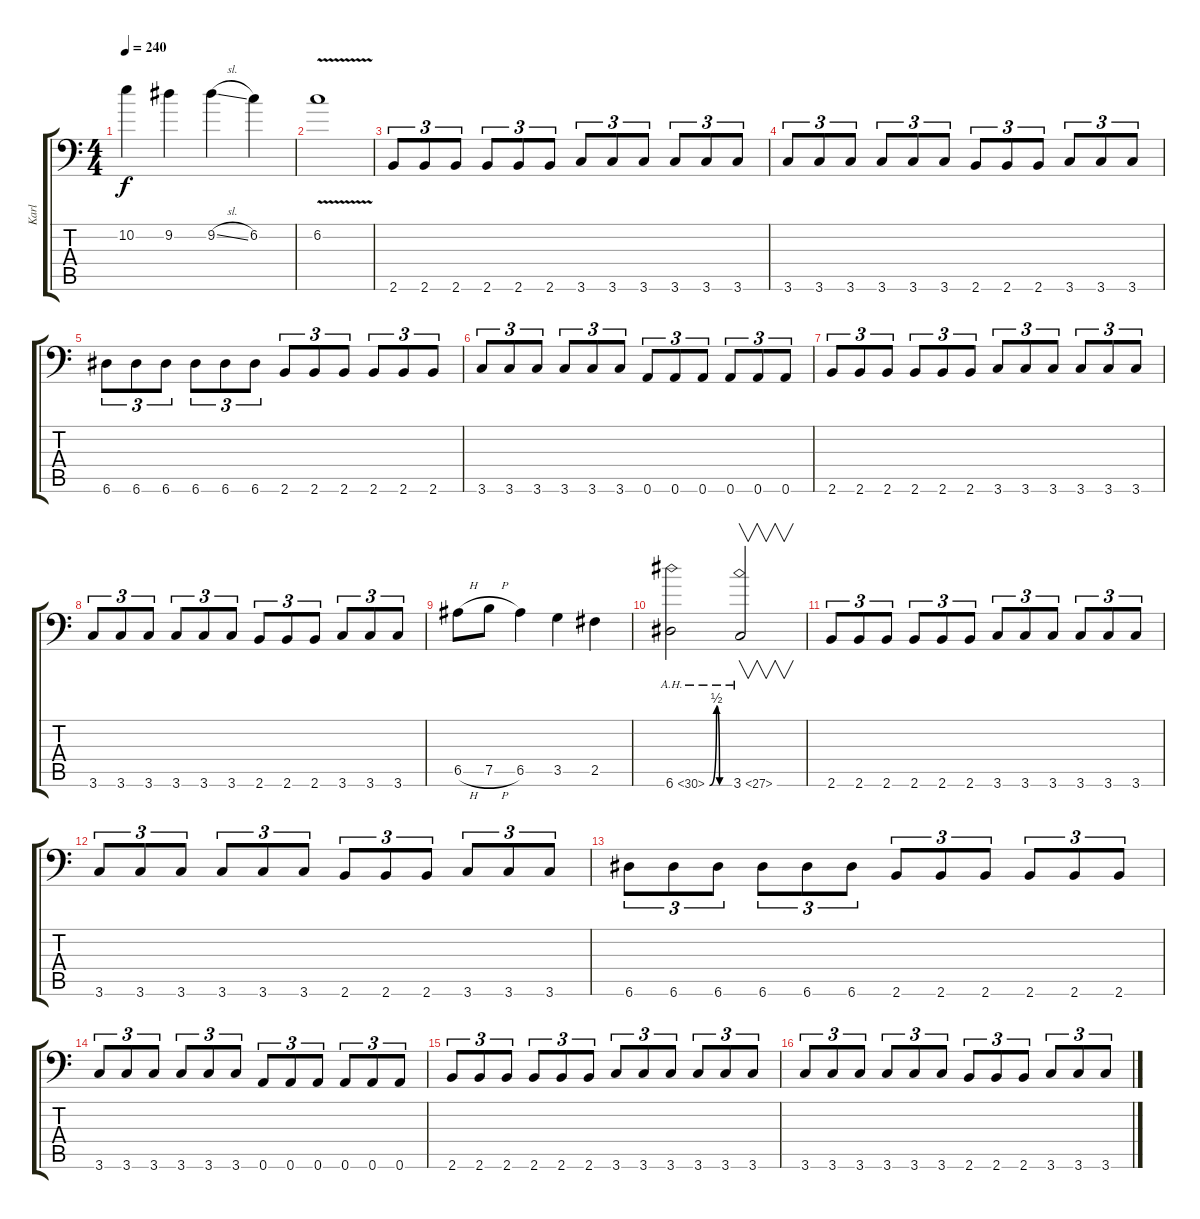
\track ("Karl" "Karl") {instrument distortionguitar}
\staff {score tabs}
\tuning (B3 Gb3 D3 A2 E2 A1) {hide}
\ts (4 4)
\tempo 240
\clef f4
\ks c
10.2.4{dy f} 9.2.4 9.2{sl}.4 6.2.4 |
6.2{v}.1 |
2.6.8{tu (3 2)} 2.6.8{tu (3 2)} 2.6.8{tu (3 2)} 2.6.8{tu (3 2)} 2.6.8{tu (3 2)} 2.6.8{tu (3 2)} 3.6.8{tu (3 2)} 3.6.8{tu (3 2)} 3.6.8{tu (3 2)} 3.6.8{tu (3 2)} 3.6.8{tu (3 2)} 3.6.8{tu (3 2)} |
3.6.8{tu (3 2)} 3.6.8{tu (3 2)} 3.6.8{tu (3 2)} 3.6.8{tu (3 2)} 3.6.8{tu (3 2)} 3.6.8{tu (3 2)} 2.6.8{tu (3 2)} 2.6.8{tu (3 2)} 2.6.8{tu (3 2)} 3.6.8{tu (3 2)} 3.6.8{tu (3 2)} 3.6.8{tu (3 2)} |
6.6.8{tu (3 2)} 6.6.8{tu (3 2)} 6.6.8{tu (3 2)} 6.6.8{tu (3 2)} 6.6.8{tu (3 2)} 6.6.8{tu (3 2)} 2.6.8{tu (3 2)} 2.6.8{tu (3 2)} 2.6.8{tu (3 2)} 2.6.8{tu (3 2)} 2.6.8{tu (3 2)} 2.6.8{tu (3 2)} |
3.6.8{tu (3 2)} 3.6.8{tu (3 2)} 3.6.8{tu (3 2)} 3.6.8{tu (3 2)} 3.6.8{tu (3 2)} 3.6.8{tu (3 2)} 0.6.8{tu (3 2)} 0.6.8{tu (3 2)} 0.6.8{tu (3 2)} 0.6.8{tu (3 2)} 0.6.8{tu (3 2)} 0.6.8{tu (3 2)} |
2.6.8{tu (3 2)} 2.6.8{tu (3 2)} 2.6.8{tu (3 2)} 2.6.8{tu (3 2)} 2.6.8{tu (3 2)} 2.6.8{tu (3 2)} 3.6.8{tu (3 2)} 3.6.8{tu (3 2)} 3.6.8{tu (3 2)} 3.6.8{tu (3 2)} 3.6.8{tu (3 2)} 3.6.8{tu (3 2)} |
3.6.8{tu (3 2)} 3.6.8{tu (3 2)} 3.6.8{tu (3 2)} 3.6.8{tu (3 2)} 3.6.8{tu (3 2)} 3.6.8{tu (3 2)} 2.6.8{tu (3 2)} 2.6.8{tu (3 2)} 2.6.8{tu (3 2)} 3.6.8{tu (3 2)} 3.6.8{tu (3 2)} 3.6.8{tu (3 2)} |
6.5{h}.8 7.5{h}.8 6.5.4 3.5.4 2.5.4 |
6.6{be (custom 0 0 21 2 30 0 60 0) ah 24}.2 3.6{ah 24}.2{v} |
2.6.8{tu (3 2)} 2.6.8{tu (3 2)} 2.6.8{tu (3 2)} 2.6.8{tu (3 2)} 2.6.8{tu (3 2)} 2.6.8{tu (3 2)} 3.6.8{tu (3 2)} 3.6.8{tu (3 2)} 3.6.8{tu (3 2)} 3.6.8{tu (3 2)} 3.6.8{tu (3 2)} 3.6.8{tu (3 2)} |
3.6.8{tu (3 2)} 3.6.8{tu (3 2)} 3.6.8{tu (3 2)} 3.6.8{tu (3 2)} 3.6.8{tu (3 2)} 3.6.8{tu (3 2)} 2.6.8{tu (3 2)} 2.6.8{tu (3 2)} 2.6.8{tu (3 2)} 3.6.8{tu (3 2)} 3.6.8{tu (3 2)} 3.6.8{tu (3 2)} |
6.6.8{tu (3 2)} 6.6.8{tu (3 2)} 6.6.8{tu (3 2)} 6.6.8{tu (3 2)} 6.6.8{tu (3 2)} 6.6.8{tu (3 2)} 2.6.8{tu (3 2)} 2.6.8{tu (3 2)} 2.6.8{tu (3 2)} 2.6.8{tu (3 2)} 2.6.8{tu (3 2)} 2.6.8{tu (3 2)} |
3.6.8{tu (3 2)} 3.6.8{tu (3 2)} 3.6.8{tu (3 2)} 3.6.8{tu (3 2)} 3.6.8{tu (3 2)} 3.6.8{tu (3 2)} 0.6.8{tu (3 2)} 0.6.8{tu (3 2)} 0.6.8{tu (3 2)} 0.6.8{tu (3 2)} 0.6.8{tu (3 2)} 0.6.8{tu (3 2)} |
2.6.8{tu (3 2)} 2.6.8{tu (3 2)} 2.6.8{tu (3 2)} 2.6.8{tu (3 2)} 2.6.8{tu (3 2)} 2.6.8{tu (3 2)} 3.6.8{tu (3 2)} 3.6.8{tu (3 2)} 3.6.8{tu (3 2)} 3.6.8{tu (3 2)} 3.6.8{tu (3 2)} 3.6.8{tu (3 2)} |
3.6.8{tu (3 2)} 3.6.8{tu (3 2)} 3.6.8{tu (3 2)} 3.6.8{tu (3 2)} 3.6.8{tu (3 2)} 3.6.8{tu (3 2)} 2.6.8{tu (3 2)} 2.6.8{tu (3 2)} 2.6.8{tu (3 2)} 3.6.8{tu (3 2)} 3.6.8{tu (3 2)} 3.6.8{tu (3 2)}
